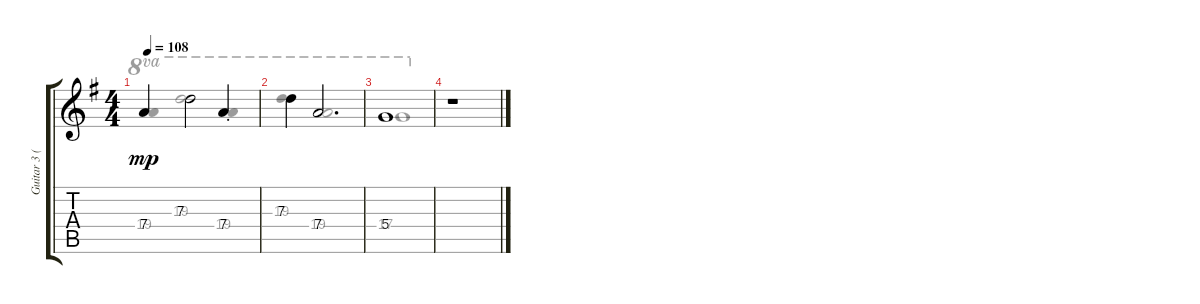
\track ("Guitar 3 (clean) [+1 oct.]" "Guitar 3 (") {instrument electricguitarclean}
\staff {score tabs}
\tuning (E4 B3 G3 D3 A2 E2) {hide}
\voice
\ts (4 4)
\tempo 108
\clef g2
\ks eminor
7.4.4{dy mp beam Up} 7.3.2{beam Down} 7.4{st}.4{beam Up} |
7.3.4{beam Down} 7.4.2{d} |
5.4.1 |
r.1
\voice
\clef g2
\ottava regular
\simile none
\ks eminor
19.4.4{ot 8va dy mp beam Up} 19.3.2{ot 8va} 19.4{st}.4{ot 8va beam Up} |
19.3.4{ot 8va} 19.4.2{d ot 8va beam Up} |
17.4.1{ot 8va} |
